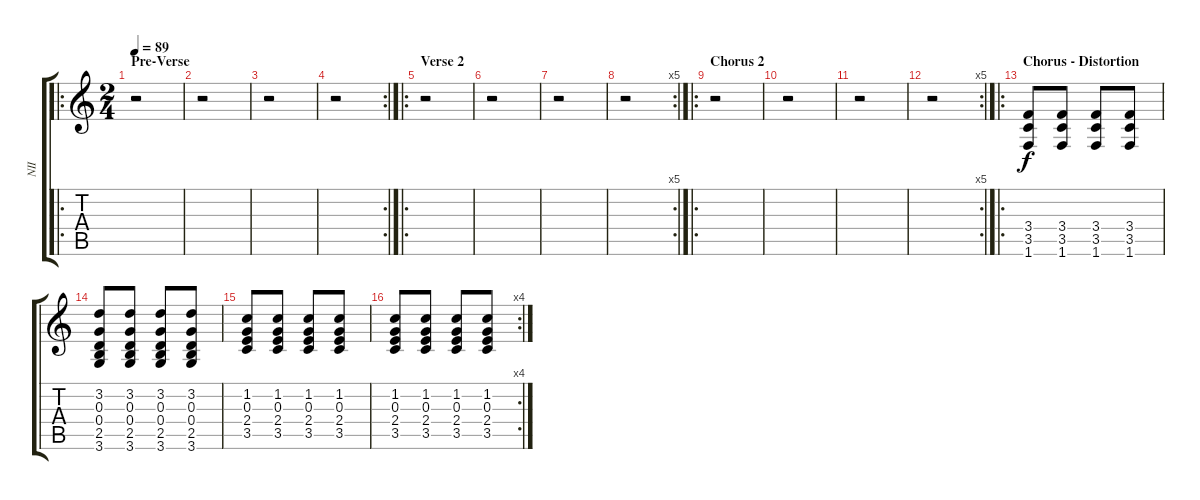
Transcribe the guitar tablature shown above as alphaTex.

\track ("NII" "NII") {instrument distortionguitar}
\staff {score tabs}
\tuning (E4 B3 G3 D3 A2 E2) {hide}
\ro
\ts (2 4)
\section ("" "Pre-Verse")
\tempo 89
\clef g2
\ks c
r.2{dy f} |
r.2 |
r.2 |
\rc 2
r.2 |
\ro
\section ("" "Verse 2")
r.2 |
r.2 |
r.2 |
\rc 5
r.2 |
\ro
\section ("" "Chorus 2")
r.2 |
r.2 |
r.2 |
\rc 5
r.2 |
\ro
\section ("" "Chorus - Distortion")
(3.4 3.5 1.6).8 (3.4 3.5 1.6).8 (3.4 3.5 1.6).8 (3.4 3.5 1.6).8 |
(3.2 0.3 0.4 2.5 3.6).8 (3.2 0.3 0.4 2.5 3.6).8 (3.2 0.3 0.4 2.5 3.6).8 (3.2 0.3 0.4 2.5 3.6).8 |
(1.2 0.3 2.4 3.5).8 (1.2 0.3 2.4 3.5).8 (1.2 0.3 2.4 3.5).8 (1.2 0.3 2.4 3.5).8 |
\rc 4
(1.2 0.3 2.4 3.5).8 (1.2 0.3 2.4 3.5).8 (1.2 0.3 2.4 3.5).8 (1.2 0.3 2.4 3.5).8
